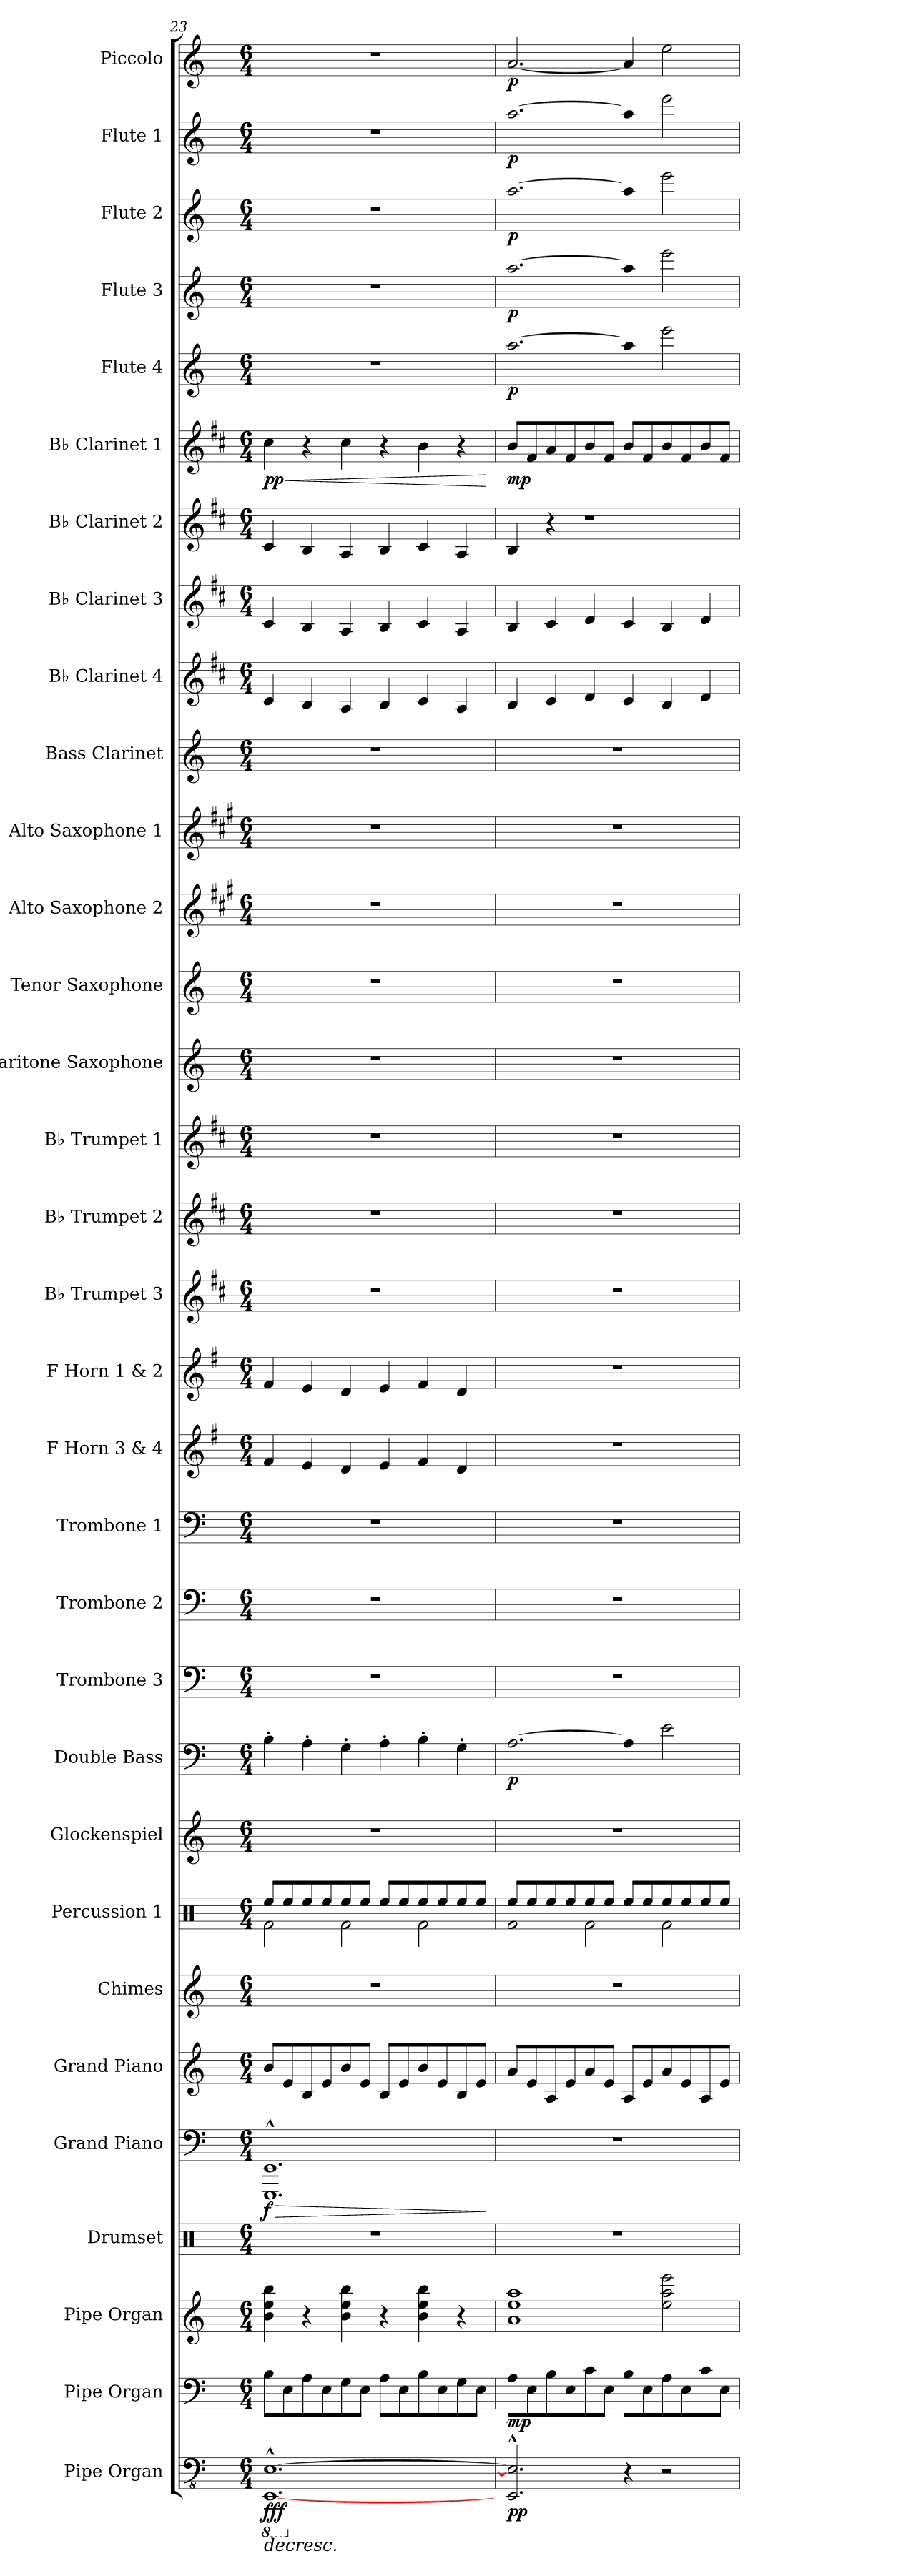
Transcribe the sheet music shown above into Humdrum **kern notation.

**kern	**dynam	**kern	**dynam	**kern	**dynam	**kern	**kern	**dynam	**kern	**kern	**kern	**kern	**kern	**dynam	**kern	**kern	**kern	**kern	**kern	**kern	**kern	**kern	**kern	**kern	**kern	**kern	**kern	**kern	**kern	**kern	**kern	**dynam	**kern	**dynam	**kern	**dynam	**kern	**dynam	**kern	**dynam	**kern	**dynam
*part32	*part32	*part31	*part31	*part30	*part30	*part29	*part28	*part28	*part27	*part26	*part25	*part24	*part23	*part23	*part22	*part21	*part20	*part19	*part18	*part17	*part16	*part15	*part14	*part13	*part12	*part11	*part10	*part9	*part8	*part7	*part6	*part6	*part5	*part5	*part4	*part4	*part3	*part3	*part2	*part2	*part1	*part1
*staff32	*staff32	*staff31	*staff31	*staff30	*staff30	*staff29	*staff28	*staff28	*staff27	*staff26	*staff25	*staff24	*staff23	*staff23	*staff22	*staff21	*staff20	*staff19	*staff18	*staff17	*staff16	*staff15	*staff14	*staff13	*staff12	*staff11	*staff10	*staff9	*staff8	*staff7	*staff6	*staff6	*staff5	*staff5	*staff4	*staff4	*staff3	*staff3	*staff2	*staff2	*staff1	*staff1
*I"Pipe Organ	*	*I"Pipe Organ	*	*I"Pipe Organ	*	*I"Drumset	*I"Grand Piano	*	*I"Grand Piano	*I"Chimes	*I"Percussion 1	*I"Glockenspiel	*I"Double Bass	*	*I"Trombone 3	*I"Trombone 2	*I"Trombone 1	*I"F Horn 3 &amp; 4	*I"F Horn 1 &amp; 2	*I"B♭ Trumpet 3	*I"B♭ Trumpet 2	*I"B♭ Trumpet 1	*I"Baritone Saxophone	*I"Tenor Saxophone	*I"Alto Saxophone 2	*I"Alto Saxophone 1	*I"Bass Clarinet	*I"B♭ Clarinet 4	*I"B♭ Clarinet 3	*I"B♭ Clarinet 2	*I"B♭ Clarinet 1	*	*I"Flute 4	*	*I"Flute 3	*	*I"Flute 2	*	*I"Flute 1	*	*I"Piccolo	*
*I'Org.	*	*I'Org.	*	*I'Org.	*	*I'D. Set	*I'Pno.	*	*I'Pno.	*I'Cme.	*I'Perc. 1	*I'Glk.	*I'Db.	*	*I'Tbn. 3	*I'Tbn. 2	*I'Tbn. 1	*I'F Hn. 3 4	*I'F Hn. 1 2	*I'B♭ Tpt. 3	*I'B♭ Tpt. 2	*I'B♭ Tpt. 1	*I'Bar. Sax.	*I'T. Sax.	*I'A. Sax. 2	*I'A. Sax. 1	*I'B. Cl.	*I'B♭ Cl. 4	*I'B♭ Cl. 3	*I'B♭ Cl. 2	*I'B♭ Cl. 1	*	*I'Fl. 4	*	*I'Fl. 3	*	*I'Fl. 2	*	*I'Fl. 1	*	*I'Picc.	*
*clefFv4	*	*clefF4	*	*clefG2	*	*clefX	*clefF4	*	*clefG2	*clefG2	*clefX	*clefG2	*clefF4	*	*clefF4	*clefF4	*clefF4	*clefG2	*clefG2	*clefG2	*clefG2	*clefG2	*clefG2	*clefG2	*clefG2	*clefG2	*clefG2	*clefG2	*clefG2	*clefG2	*clefG2	*	*clefG2	*	*clefG2	*	*clefG2	*	*clefG2	*	*clefG2	*
*	*	*	*	*	*	*	*	*	*	*	*	*ITrd-14c-24	*ITrd7c12	*	*	*	*	*ITrd4c7	*ITrd4c7	*ITrd1c2	*ITrd1c2	*ITrd1c2	*ITrd12c21	*ITrd8c14	*ITrd5c9	*ITrd5c9	*ITrd8c14	*ITrd1c2	*ITrd1c2	*ITrd1c2	*ITrd1c2	*	*	*	*	*	*	*	*	*	*ITrd-7c-12	*
*k[]	*	*k[]	*	*k[]	*	*k[]	*k[]	*	*k[]	*k[]	*k[]	*k[]	*k[]	*	*k[]	*k[]	*k[]	*k[]	*k[]	*k[]	*k[]	*k[]	*k[]	*k[]	*k[]	*k[]	*k[]	*k[]	*k[]	*k[]	*k[]	*	*k[]	*	*k[]	*	*k[]	*	*k[]	*	*k[]	*
*M6/4	*	*M6/4	*	*M6/4	*	*M6/4	*M6/4	*	*M6/4	*M6/4	*M6/4	*M6/4	*M6/4	*	*M6/4	*M6/4	*M6/4	*M6/4	*M6/4	*M6/4	*M6/4	*M6/4	*M6/4	*M6/4	*M6/4	*M6/4	*M6/4	*M6/4	*M6/4	*M6/4	*M6/4	*	*M6/4	*	*M6/4	*	*M6/4	*	*M6/4	*	*M6/4	*
*8ba	*	*	*	*	*	*	*	*	*	*	*	*	*	*	*	*	*	*	*	*	*	*	*	*	*	*	*	*	*	*	*	*	*	*	*	*	*	*	*	*	*	*
=23	=23	=23	=23	=23	=23	=23	=23	=23	=23	=23	=23	=23	=23	=23	=23	=23	=23	=23	=23	=23	=23	=23	=23	=23	=23	=23	=23	=23	=23	=23	=23	=23	=23	=23	=23	=23	=23	=23	=23	=23	=23	=23
!	!LO:HP:b	!	!	!	!	!	!	!LO:HP:b	!	!	!	!	!	!	!	!	!	!	!	!	!	!	!	!	!	!	!	!	!	!	!	!LO:HP:b	!	!	!	!	!	!	!	!	!	!
*	*	*	*	*	*	*	*	*	*	*	*^	*	*	*	*	*	*	*	*	*	*	*	*	*	*	*	*	*	*	*	*	*	*	*	*	*	*	*	*	*	*	*
!	!LO:DY:n=1:b	!	!	!	!	!	!	!LO:DY:n=1:b	!	!	!	!	!	!	!	!	!	!	!	!	!	!	!	!	!	!	!	!	!	!	!	!	!LO:DY:n=1:b	!	!	!	!	!	!	!	!	!	!
[1.EEEE^^ [1.EEE^^	> fff	8B\L	.	4b\ 4ee\ 4bb\	.	1.r	1.EEE^^ 1.EE^^	> f	8b/L	1.r	8Ree/L	2Rf\	1.r	4BB'\	.	1.r	1.r	1.r	4B/	4B/	1.r	1.r	1.r	1.r	1.r	1.r	1.r	1.r	4B/	4B/	4B/	4b\	< pp	1.r	.	1.r	.	1.r	.	1.r	.	1.r	.
.	.	8E\	.	.	.	.	.	.	8e/	.	8Ree/	.	.	.	.	.	.	.	.	.	.	.	.	.	.	.	.	.	.	.	.	.	.	.	.	.	.	.	.	.	.	.	.
.	.	8A\	.	4r	.	.	.	.	8B/	.	8Ree/	.	.	4AA'\	.	.	.	.	4A/	4A/	.	.	.	.	.	.	.	.	4A/	4A/	4A/	4r	.	.	.	.	.	.	.	.	.	.	.
.	.	8E\	.	.	.	.	.	.	8e/	.	8Ree/	.	.	.	.	.	.	.	.	.	.	.	.	.	.	.	.	.	.	.	.	.	.	.	.	.	.	.	.	.	.	.	.
.	.	8G\	.	4b\ 4ee\ 4bb\	.	.	.	.	8b/	.	8Ree/	2Rf\	.	4GG'\	.	.	.	.	4G/	4G/	.	.	.	.	.	.	.	.	4G/	4G/	4G/	4b\	.	.	.	.	.	.	.	.	.	.	.
.	.	8E\J	.	.	.	.	.	.	8e/J	.	8Ree/J	.	.	.	.	.	.	.	.	.	.	.	.	.	.	.	.	.	.	.	.	.	.	.	.	.	.	.	.	.	.	.	.
.	.	8A\L	.	4r	.	.	.	.	8B/L	.	8Ree/L	.	.	4AA'\	.	.	.	.	4A/	4A/	.	.	.	.	.	.	.	.	4A/	4A/	4A/	4r	.	.	.	.	.	.	.	.	.	.	.
.	.	8E\	.	.	.	.	.	.	8e/	.	8Ree/	.	.	.	.	.	.	.	.	.	.	.	.	.	.	.	.	.	.	.	.	.	.	.	.	.	.	.	.	.	.	.	.
.	.	8B\	.	4b\ 4ee\ 4bb\	.	.	.	.	8b/	.	8Ree/	2Rf\	.	4BB'\	.	.	.	.	4B/	4B/	.	.	.	.	.	.	.	.	4B/	4B/	4B/	4a\	.	.	.	.	.	.	.	.	.	.	.
.	.	8E\	.	.	.	.	.	.	8e/	.	8Ree/	.	.	.	.	.	.	.	.	.	.	.	.	.	.	.	.	.	.	.	.	.	.	.	.	.	.	.	.	.	.	.	.
.	.	8G\	.	4r	.	.	.	.	8B/	.	8Ree/	.	.	4GG'\	.	.	.	.	4G/	4G/	.	.	.	.	.	.	.	.	4G/	4G/	4G/	4r	.	.	.	.	.	.	.	.	.	.	.
.	.	8E\J	.	.	.	.	.	.	8e/J	.	8Ree/J	.	.	.	.	.	.	.	.	.	.	.	.	.	.	.	.	.	.	.	.	.	.	.	.	.	.	.	.	.	.	.	.
*	*	*	*	*	*	*	*	*	*	*	*v	*v	*	*	*	*	*	*	*	*	*	*	*	*	*	*	*	*	*	*	*	*	*	*	*	*	*	*	*	*	*	*	*
.	.	.	.	.	.	.	.	]	.	.	.	.	.	.	.	.	.	.	.	.	.	.	.	.	.	.	.	.	.	.	.	[	.	.	.	.	.	.	.	.	.	.
=24	=24	=24	=24	=24	=24	=24	=24	=24	=24	=24	=24	=24	=24	=24	=24	=24	=24	=24	=24	=24	=24	=24	=24	=24	=24	=24	=24	=24	=24	=24	=24	=24	=24	=24	=24	=24	=24	=24	=24	=24	=24	=24
*X8ba	*	*	*	*	*	*	*	*	*	*	*	*	*	*	*	*	*	*	*	*	*	*	*	*	*	*	*	*	*	*	*	*	*	*	*	*	*	*	*	*	*	*
*	*	*	*	*	*	*	*	*	*	*	*^	*	*	*	*	*	*	*	*	*	*	*	*	*	*	*	*	*	*	*	*	*	*	*	*	*	*	*	*	*	*	*
!	!LO:DY:b	!	!	!	!	!	!	!	!	!	!	!	!	!	!	!	!	!	!	!	!	!	!	!	!	!	!	!	!	!	!	!	!	!	!	!	!	!	!	!	!	!	!
!	!LO:DY:n=1:b	!	!LO:DY:b	!	!LO:DY:b	!	!	!	!	!	!	!	!	!	!	!	!	!	!	!	!	!	!	!	!	!	!	!	!	!	!	!	!	!	!	!	!	!	!	!	!	!	!
!	!	!	!	!	!LO:DY:n=1:b	!	!	!	!	!	!	!	!	!	!	!	!	!	!	!	!	!	!	!	!	!	!	!	!	!	!	!	!	!	!	!	!	!	!	!	!	!	!
!	!	!	!	!	!LO:DY:n=2:b	!	!	!	!	!	!	!	!	!	!LO:DY:b	!	!	!	!	!	!	!	!	!	!	!	!	!	!	!	!	!	!LO:DY:b	!	!LO:DY:b	!	!LO:DY:b	!	!LO:DY:b	!	!LO:DY:b	!	!LO:DY:b
2.EEE/]^^ 2.EE/]^^	p p	8A\L	mp	1a 1ee 1aa	mp mp mp	1.r	1.r	.	8a/L	1.r	8Ree/L	2Rf\	1.r	[2.AA\	p	1.r	1.r	1.r	1.r	1.r	1.r	1.r	1.r	1.r	1.r	1.r	1.r	1.r	4A/	4A/	4A/	8a/L	mp	[2.aa\	p	[2.aa\	p	[2.aa\	p	[2.aa\	p	[2.aa/	p
.	.	8E\	.	.	.	.	.	.	8e/	.	8Ree/	.	.	.	.	.	.	.	.	.	.	.	.	.	.	.	.	.	.	.	.	8e/	.	.	.	.	.	.	.	.	.	.	.
.	.	8B\	.	.	.	.	.	.	8A/	.	8Ree/	.	.	.	.	.	.	.	.	.	.	.	.	.	.	.	.	.	4B/	4B/	4r	8g/	.	.	.	.	.	.	.	.	.	.	.
.	.	8E\	.	.	.	.	.	.	8e/	.	8Ree/	.	.	.	.	.	.	.	.	.	.	.	.	.	.	.	.	.	.	.	.	8e/	.	.	.	.	.	.	.	.	.	.	.
.	.	8c\	.	.	.	.	.	.	8a/	.	8Ree/	2Rf\	.	.	.	.	.	.	.	.	.	.	.	.	.	.	.	.	4c/	4c/	1r	8a/	.	.	.	.	.	.	.	.	.	.	.
.	.	8E\J	.	.	.	.	.	.	8e/J	.	8Ree/J	.	.	.	.	.	.	.	.	.	.	.	.	.	.	.	.	.	.	.	.	8e/J	.	.	.	.	.	.	.	.	.	.	.
4r	]	8B\L	.	.	.	.	.	.	8A/L	.	8Ree/L	.	.	4AA\]	.	.	.	.	.	.	.	.	.	.	.	.	.	.	4B/	4B/	.	8a/L	.	4aa\]	.	4aa\]	.	4aa\]	.	4aa\]	.	4aa/]	.
.	.	8E\	.	.	.	.	.	.	8e/	.	8Ree/	.	.	.	.	.	.	.	.	.	.	.	.	.	.	.	.	.	.	.	.	8e/	.	.	.	.	.	.	.	.	.	.	.
2r	.	8A\	.	2ee\ 2aa\ 2eee\	.	.	.	.	8a/	.	8Ree/	2Rf\	.	2E\	.	.	.	.	.	.	.	.	.	.	.	.	.	.	4A/	4A/	.	8a/	.	2eee\	.	2eee\	.	2eee\	.	2eee\	.	2eee\	.
.	.	8E\	.	.	.	.	.	.	8e/	.	8Ree/	.	.	.	.	.	.	.	.	.	.	.	.	.	.	.	.	.	.	.	.	8e/	.	.	.	.	.	.	.	.	.	.	.
.	.	8c\	.	.	.	.	.	.	8A/	.	8Ree/	.	.	.	.	.	.	.	.	.	.	.	.	.	.	.	.	.	4c/	4c/	.	8a/	.	.	.	.	.	.	.	.	.	.	.
.	.	8E\J	.	.	.	.	.	.	8e/J	.	8Ree/J	.	.	.	.	.	.	.	.	.	.	.	.	.	.	.	.	.	.	.	.	8e/J	.	.	.	.	.	.	.	.	.	.	.
*	*	*	*	*	*	*	*	*	*	*	*v	*v	*	*	*	*	*	*	*	*	*	*	*	*	*	*	*	*	*	*	*	*	*	*	*	*	*	*	*	*	*	*	*
=	=	=	=	=	=	=	=	=	=	=	=	=	=	=	=	=	=	=	=	=	=	=	=	=	=	=	=	=	=	=	=	=	=	=	=	=	=	=	=	=	=	=
*-	*-	*-	*-	*-	*-	*-	*-	*-	*-	*-	*-	*-	*-	*-	*-	*-	*-	*-	*-	*-	*-	*-	*-	*-	*-	*-	*-	*-	*-	*-	*-	*-	*-	*-	*-	*-	*-	*-	*-	*-	*-	*-
